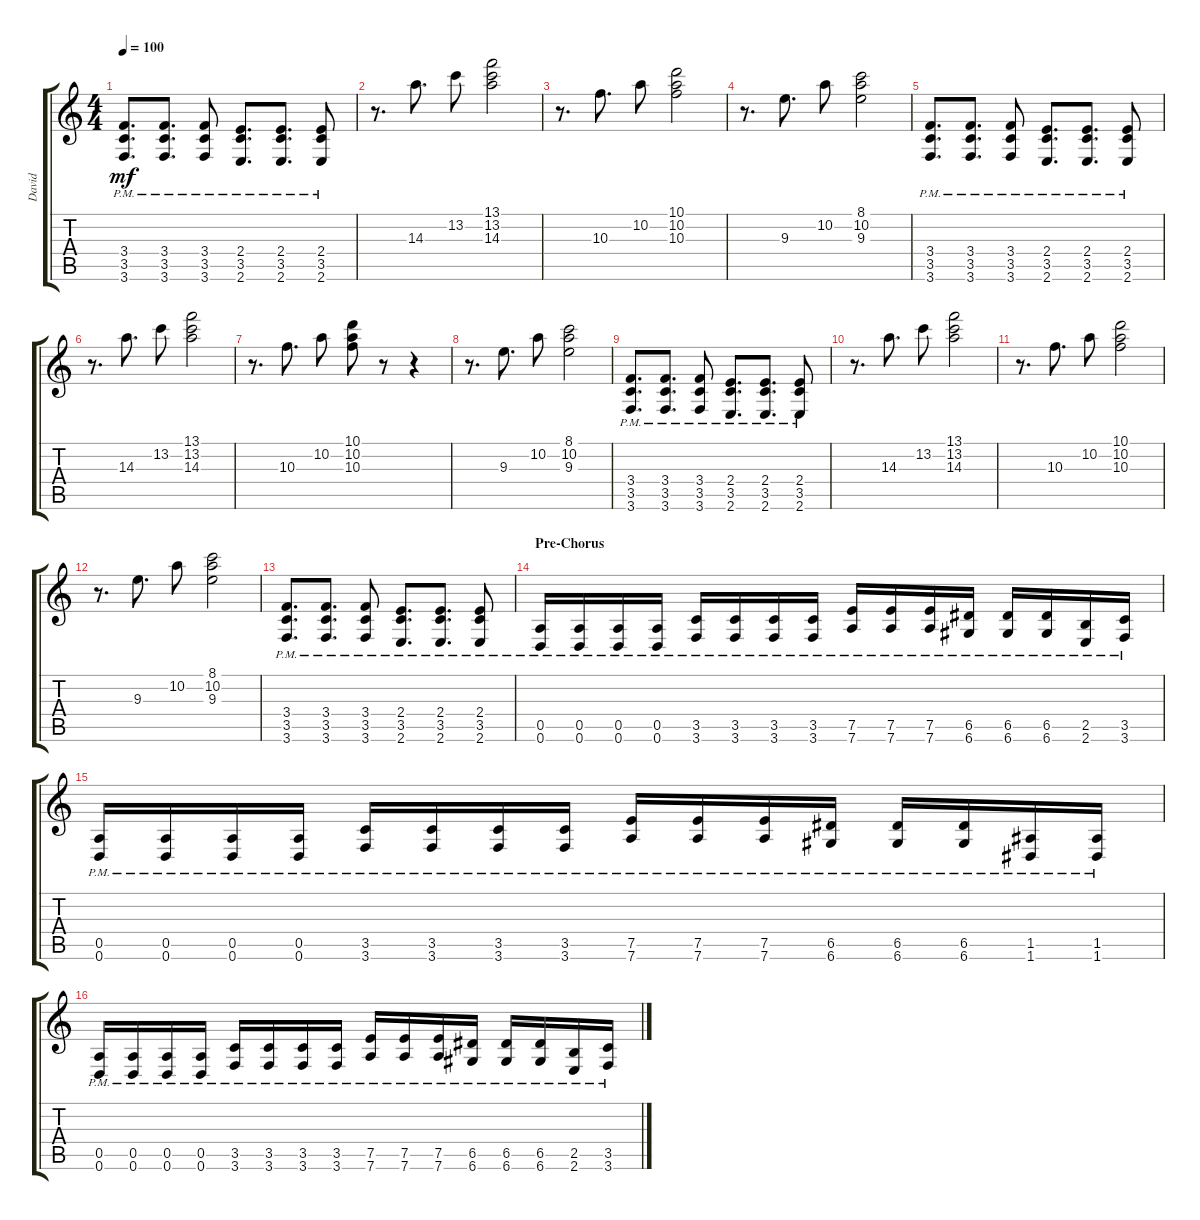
\track ("David" "David") {instrument distortionguitar}
\staff {score tabs}
\tuning (E4 B3 G3 D3 A2 D2) {hide}
\ts (4 4)
\tempo 100
\clef g2
\ks c
(3.4{pm} 3.5{pm} 3.6{pm}).8{d dy mf} (3.4{pm} 3.5{pm} 3.6{pm}).8{d} (3.4{pm} 3.5{pm} 3.6{pm}).8 (2.4{pm} 3.5{pm} 2.6{pm}).8{d} (2.4{pm} 3.5{pm} 2.6{pm}).8{d} (2.4{pm} 3.5{pm} 2.6{pm}).8 |
r.8{d} 14.3.8{d} 13.2.8 (13.1 13.2 14.3).2 |
r.8{d} 10.3.8{d} 10.2.8 (10.1 10.2 10.3).2 |
r.8{d} 9.3.8{d} 10.2.8 (8.1 10.2 9.3).2 |
(3.4{pm} 3.5{pm} 3.6{pm}).8{d} (3.4{pm} 3.5{pm} 3.6{pm}).8{d} (3.4{pm} 3.5{pm} 3.6{pm}).8 (2.4{pm} 3.5{pm} 2.6{pm}).8{d} (2.4{pm} 3.5{pm} 2.6{pm}).8{d} (2.4{pm} 3.5{pm} 2.6{pm}).8 |
r.8{d} 14.3.8{d} 13.2.8 (13.1 13.2 14.3).2 |
r.8{d} 10.3.8{d} 10.2.8 (10.1 10.2 10.3).8 r.8 r.4 |
r.8{d} 9.3.8{d} 10.2.8 (8.1 10.2 9.3).2 |
(3.4{pm} 3.5{pm} 3.6{pm}).8{d} (3.4{pm} 3.5{pm} 3.6{pm}).8{d} (3.4{pm} 3.5{pm} 3.6{pm}).8 (2.4{pm} 3.5{pm} 2.6{pm}).8{d} (2.4{pm} 3.5{pm} 2.6{pm}).8{d} (2.4{pm} 3.5{pm} 2.6{pm}).8 |
r.8{d} 14.3.8{d} 13.2.8 (13.1 13.2 14.3).2 |
r.8{d} 10.3.8{d} 10.2.8 (10.1 10.2 10.3).2 |
r.8{d} 9.3.8{d} 10.2.8 (8.1 10.2 9.3).2 |
(3.4{pm} 3.5{pm} 3.6{pm}).8{d} (3.4{pm} 3.5{pm} 3.6{pm}).8{d} (3.4{pm} 3.5{pm} 3.6{pm}).8 (2.4{pm} 3.5{pm} 2.6{pm}).8{d} (2.4{pm} 3.5{pm} 2.6{pm}).8{d} (2.4{pm} 3.5{pm} 2.6{pm}).8 |
\section ("" "Pre-Chorus")
(0.5{pm} 0.6{pm}).16 (0.5{pm} 0.6{pm}).16 (0.5{pm} 0.6{pm}).16 (0.5{pm} 0.6{pm}).16 (3.5{pm} 3.6{pm}).16 (3.5{pm} 3.6{pm}).16 (3.5{pm} 3.6{pm}).16 (3.5{pm} 3.6{pm}).16 (7.5{pm} 7.6{pm}).16 (7.5{pm} 7.6{pm}).16 (7.5{pm} 7.6{pm}).16 (6.5{pm} 6.6{pm}).16 (6.5{pm} 6.6{pm}).16 (6.5{pm} 6.6{pm}).16 (2.5{pm} 2.6{pm}).16 (3.5{pm} 3.6{pm}).16 |
(0.5{pm} 0.6{pm}).16 (0.5{pm} 0.6{pm}).16 (0.5{pm} 0.6{pm}).16 (0.5{pm} 0.6{pm}).16 (3.5{pm} 3.6{pm}).16 (3.5{pm} 3.6{pm}).16 (3.5{pm} 3.6{pm}).16 (3.5{pm} 3.6{pm}).16 (7.5{pm} 7.6{pm}).16 (7.5{pm} 7.6{pm}).16 (7.5{pm} 7.6{pm}).16 (6.5{pm} 6.6{pm}).16 (6.5{pm} 6.6{pm}).16 (6.5{pm} 6.6{pm}).16 (1.5{pm} 1.6{pm}).16 (1.5{pm} 1.6{pm}).16 |
(0.5{pm} 0.6{pm}).16 (0.5{pm} 0.6{pm}).16 (0.5{pm} 0.6{pm}).16 (0.5{pm} 0.6{pm}).16 (3.5{pm} 3.6{pm}).16 (3.5{pm} 3.6{pm}).16 (3.5{pm} 3.6{pm}).16 (3.5{pm} 3.6{pm}).16 (7.5{pm} 7.6{pm}).16 (7.5{pm} 7.6{pm}).16 (7.5{pm} 7.6{pm}).16 (6.5{pm} 6.6{pm}).16 (6.5{pm} 6.6{pm}).16 (6.5{pm} 6.6{pm}).16 (2.5{pm} 2.6{pm}).16 (3.5{pm} 3.6{pm}).16
